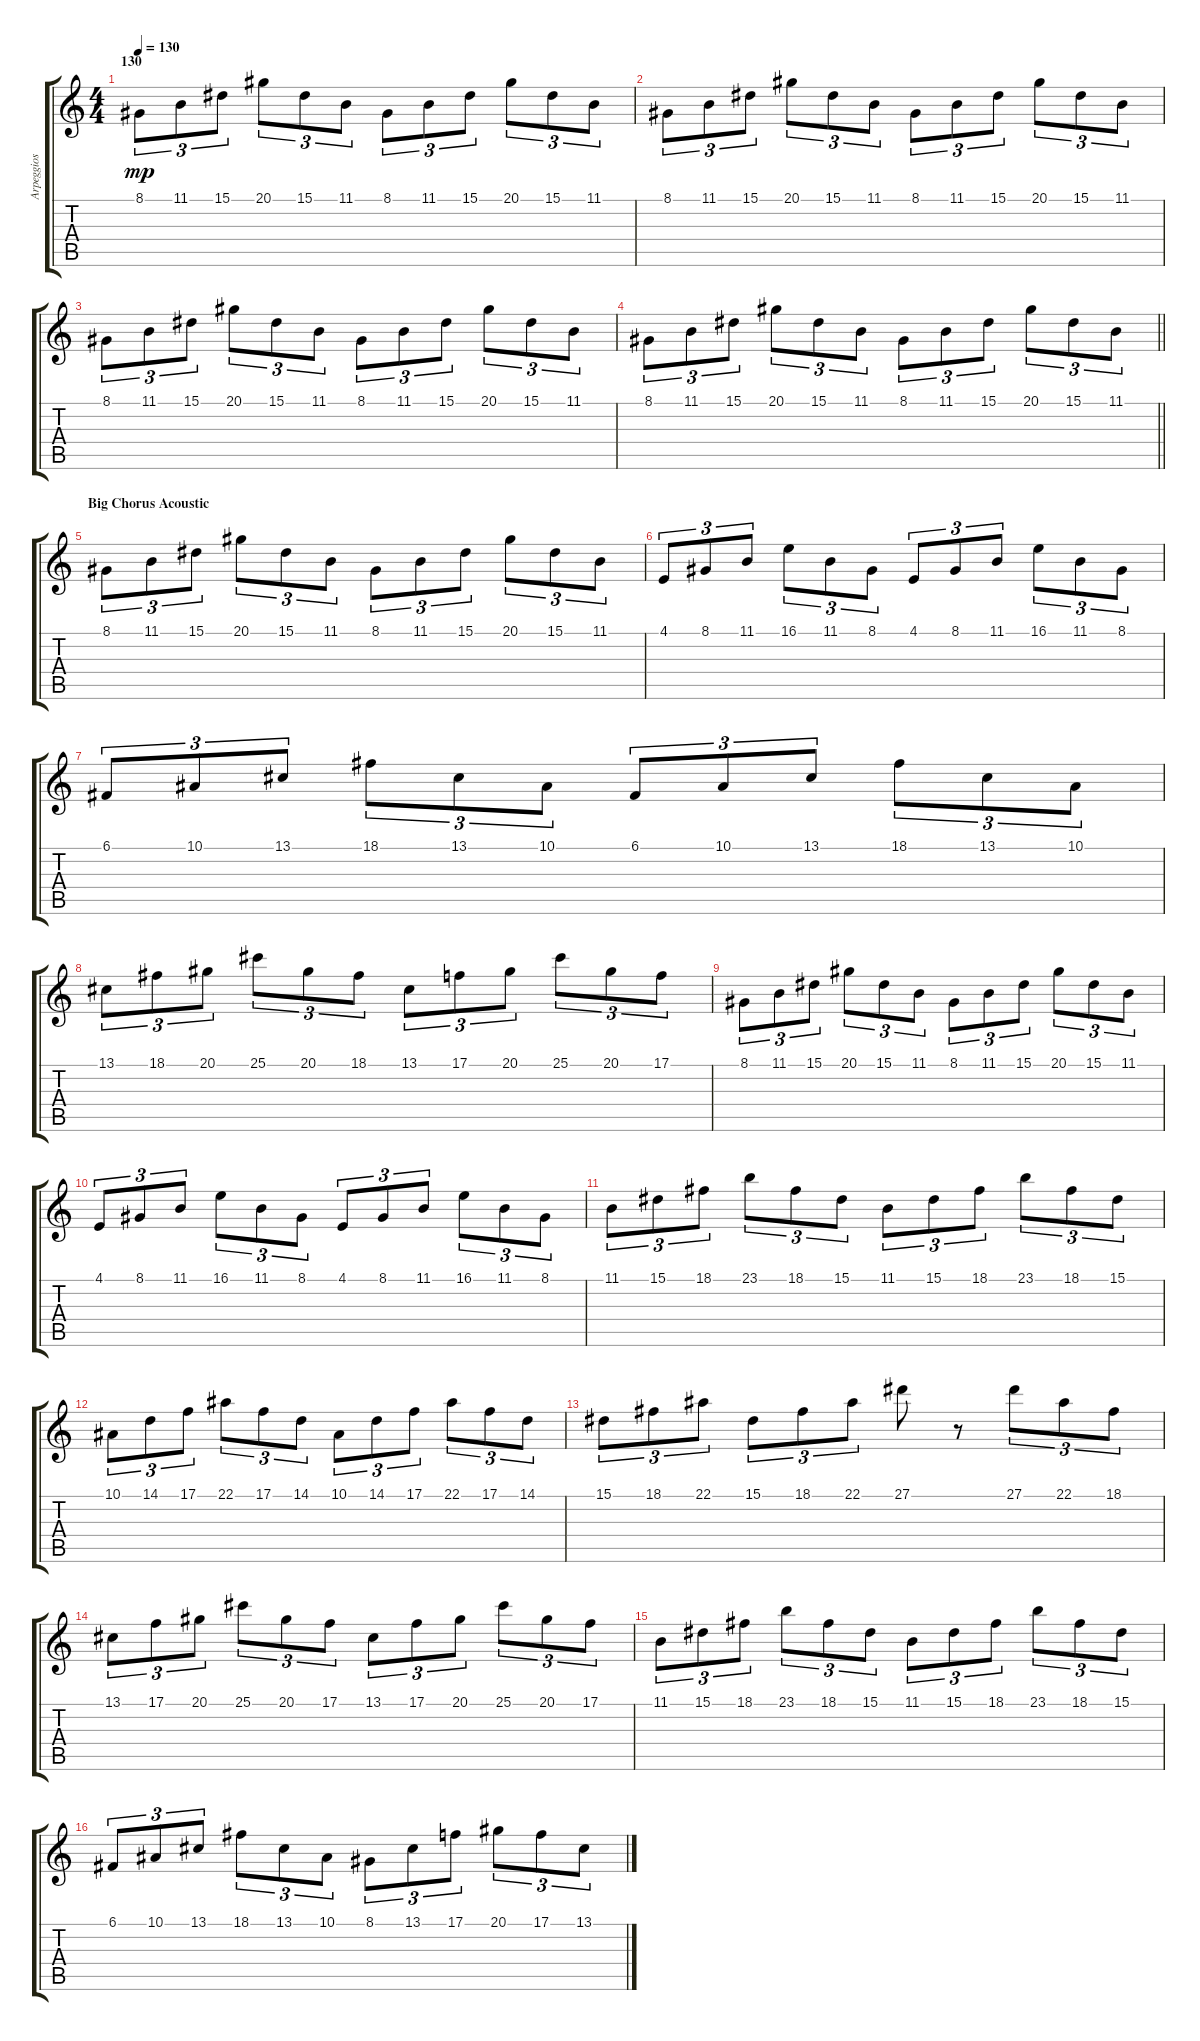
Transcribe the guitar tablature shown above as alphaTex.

\track ("Arpeggios" "Arpeggios") {instrument koto}
\staff {score tabs}
\tuning (C4 G3 Eb3 Bb2 F2 C2) {hide}
\ts (4 4)
\section ("" "130")
\tempo 130
\clef g2
\ks c
8.1.8{tu (3 2) dy mp} 11.1.8{tu (3 2)} 15.1.8{tu (3 2)} 20.1.8{tu (3 2)} 15.1.8{tu (3 2)} 11.1.8{tu (3 2)} 8.1.8{tu (3 2)} 11.1.8{tu (3 2)} 15.1.8{tu (3 2)} 20.1.8{tu (3 2)} 15.1.8{tu (3 2)} 11.1.8{tu (3 2)} |
8.1.8{tu (3 2)} 11.1.8{tu (3 2)} 15.1.8{tu (3 2)} 20.1.8{tu (3 2)} 15.1.8{tu (3 2)} 11.1.8{tu (3 2)} 8.1.8{tu (3 2)} 11.1.8{tu (3 2)} 15.1.8{tu (3 2)} 20.1.8{tu (3 2)} 15.1.8{tu (3 2)} 11.1.8{tu (3 2)} |
8.1.8{tu (3 2)} 11.1.8{tu (3 2)} 15.1.8{tu (3 2)} 20.1.8{tu (3 2)} 15.1.8{tu (3 2)} 11.1.8{tu (3 2)} 8.1.8{tu (3 2)} 11.1.8{tu (3 2)} 15.1.8{tu (3 2)} 20.1.8{tu (3 2)} 15.1.8{tu (3 2)} 11.1.8{tu (3 2)} |
\barLineRight lightlight
8.1.8{tu (3 2)} 11.1.8{tu (3 2)} 15.1.8{tu (3 2)} 20.1.8{tu (3 2)} 15.1.8{tu (3 2)} 11.1.8{tu (3 2)} 8.1.8{tu (3 2)} 11.1.8{tu (3 2)} 15.1.8{tu (3 2)} 20.1.8{tu (3 2)} 15.1.8{tu (3 2)} 11.1.8{tu (3 2)} |
\section ("" "Big Chorus Acoustic")
8.1.8{tu (3 2)} 11.1.8{tu (3 2)} 15.1.8{tu (3 2)} 20.1.8{tu (3 2)} 15.1.8{tu (3 2)} 11.1.8{tu (3 2)} 8.1.8{tu (3 2)} 11.1.8{tu (3 2)} 15.1.8{tu (3 2)} 20.1.8{tu (3 2)} 15.1.8{tu (3 2)} 11.1.8{tu (3 2)} |
4.1.8{tu (3 2)} 8.1.8{tu (3 2)} 11.1.8{tu (3 2)} 16.1.8{tu (3 2)} 11.1.8{tu (3 2)} 8.1.8{tu (3 2)} 4.1.8{tu (3 2)} 8.1.8{tu (3 2)} 11.1.8{tu (3 2)} 16.1.8{tu (3 2)} 11.1.8{tu (3 2)} 8.1.8{tu (3 2)} |
6.1.8{tu (3 2)} 10.1.8{tu (3 2)} 13.1.8{tu (3 2)} 18.1.8{tu (3 2)} 13.1.8{tu (3 2)} 10.1.8{tu (3 2)} 6.1.8{tu (3 2)} 10.1.8{tu (3 2)} 13.1.8{tu (3 2)} 18.1.8{tu (3 2)} 13.1.8{tu (3 2)} 10.1.8{tu (3 2)} |
13.1.8{tu (3 2)} 18.1.8{tu (3 2)} 20.1.8{tu (3 2)} 25.1.8{tu (3 2)} 20.1.8{tu (3 2)} 18.1.8{tu (3 2)} 13.1.8{tu (3 2)} 17.1.8{tu (3 2)} 20.1.8{tu (3 2)} 25.1.8{tu (3 2)} 20.1.8{tu (3 2)} 17.1.8{tu (3 2)} |
8.1.8{tu (3 2)} 11.1.8{tu (3 2)} 15.1.8{tu (3 2)} 20.1.8{tu (3 2)} 15.1.8{tu (3 2)} 11.1.8{tu (3 2)} 8.1.8{tu (3 2)} 11.1.8{tu (3 2)} 15.1.8{tu (3 2)} 20.1.8{tu (3 2)} 15.1.8{tu (3 2)} 11.1.8{tu (3 2)} |
4.1.8{tu (3 2)} 8.1.8{tu (3 2)} 11.1.8{tu (3 2)} 16.1.8{tu (3 2)} 11.1.8{tu (3 2)} 8.1.8{tu (3 2)} 4.1.8{tu (3 2)} 8.1.8{tu (3 2)} 11.1.8{tu (3 2)} 16.1.8{tu (3 2)} 11.1.8{tu (3 2)} 8.1.8{tu (3 2)} |
11.1.8{tu (3 2)} 15.1.8{tu (3 2)} 18.1.8{tu (3 2)} 23.1.8{tu (3 2)} 18.1.8{tu (3 2)} 15.1.8{tu (3 2)} 11.1.8{tu (3 2)} 15.1.8{tu (3 2)} 18.1.8{tu (3 2)} 23.1.8{tu (3 2)} 18.1.8{tu (3 2)} 15.1.8{tu (3 2)} |
10.1.8{tu (3 2)} 14.1.8{tu (3 2)} 17.1.8{tu (3 2)} 22.1.8{tu (3 2)} 17.1.8{tu (3 2)} 14.1.8{tu (3 2)} 10.1.8{tu (3 2)} 14.1.8{tu (3 2)} 17.1.8{tu (3 2)} 22.1.8{tu (3 2)} 17.1.8{tu (3 2)} 14.1.8{tu (3 2)} |
15.1.8{tu (3 2)} 18.1.8{tu (3 2)} 22.1.8{tu (3 2)} 15.1.8{tu (3 2)} 18.1.8{tu (3 2)} 22.1.8{tu (3 2)} 27.1.8 r.8 27.1.8{tu (3 2)} 22.1.8{tu (3 2)} 18.1.8{tu (3 2)} |
13.1.8{tu (3 2)} 17.1.8{tu (3 2)} 20.1.8{tu (3 2)} 25.1.8{tu (3 2)} 20.1.8{tu (3 2)} 17.1.8{tu (3 2)} 13.1.8{tu (3 2)} 17.1.8{tu (3 2)} 20.1.8{tu (3 2)} 25.1.8{tu (3 2)} 20.1.8{tu (3 2)} 17.1.8{tu (3 2)} |
11.1.8{tu (3 2)} 15.1.8{tu (3 2)} 18.1.8{tu (3 2)} 23.1.8{tu (3 2)} 18.1.8{tu (3 2)} 15.1.8{tu (3 2)} 11.1.8{tu (3 2)} 15.1.8{tu (3 2)} 18.1.8{tu (3 2)} 23.1.8{tu (3 2)} 18.1.8{tu (3 2)} 15.1.8{tu (3 2)} |
6.1.8{tu (3 2)} 10.1.8{tu (3 2)} 13.1.8{tu (3 2)} 18.1.8{tu (3 2)} 13.1.8{tu (3 2)} 10.1.8{tu (3 2)} 8.1.8{tu (3 2)} 13.1.8{tu (3 2)} 17.1.8{tu (3 2)} 20.1.8{tu (3 2)} 17.1.8{tu (3 2)} 13.1.8{tu (3 2)}
